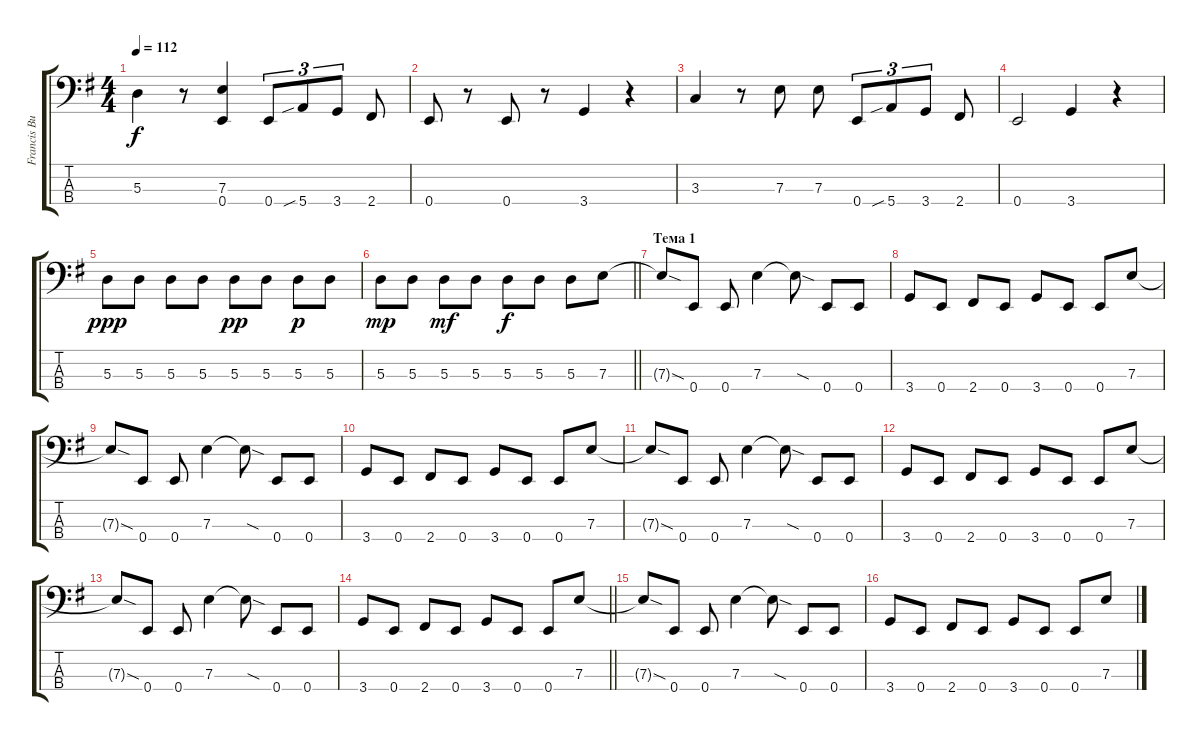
\track ("Francis Buchholz" "Francis Bu") {instrument electricbassfinger}
\staff {score tabs}
\tuning (G2 D2 A1 E1) {hide}
\ts (4 4)
\tempo 112
\clef f4
\ks eminor
5.3.4{dy f} r.8 (7.3 0.4).4 0.4.8{tu (3 2)} 5.4{sib}.8{tu (3 2)} 3.4.8{tu (3 2)} 2.4.8 |
0.4.8 r.8 0.4.8 r.8 3.4.4 r.4 |
3.3.4 r.8 7.3.8 7.3.8 0.4.8{tu (3 2)} 5.4{sib}.8{tu (3 2)} 3.4.8{tu (3 2)} 2.4.8 |
0.4.2 3.4.4 r.4 |
5.3.8{dy ppp} 5.3.8 5.3.8 5.3.8 5.3.8{dy pp} 5.3.8 5.3.8{dy p} 5.3.8 |
\barLineRight lightlight
5.3.8{dy mp} 5.3.8 5.3.8{dy mf} 5.3.8 5.3.8{dy f} 5.3.8 5.3.8 7.3.8 |
\section ("" "Тема 1")
7.3{sod t}.8 0.4.8 0.4.8 7.3.4 7.3{sod t}.8 0.4.8 0.4.8 |
3.4.8 0.4.8 2.4.8 0.4.8 3.4.8 0.4.8 0.4.8 7.3.8 |
7.3{sod t}.8 0.4.8 0.4.8 7.3.4 7.3{sod t}.8 0.4.8 0.4.8 |
3.4.8 0.4.8 2.4.8 0.4.8 3.4.8 0.4.8 0.4.8 7.3.8 |
7.3{sod t}.8 0.4.8 0.4.8 7.3.4 7.3{sod t}.8 0.4.8 0.4.8 |
3.4.8 0.4.8 2.4.8 0.4.8 3.4.8 0.4.8 0.4.8 7.3.8 |
7.3{sod t}.8 0.4.8 0.4.8 7.3.4 7.3{sod t}.8 0.4.8 0.4.8 |
\barLineRight lightlight
3.4.8 0.4.8 2.4.8 0.4.8 3.4.8 0.4.8 0.4.8 7.3.8 |
7.3{sod t}.8 0.4.8 0.4.8 7.3.4 7.3{sod t}.8 0.4.8 0.4.8 |
3.4.8 0.4.8 2.4.8 0.4.8 3.4.8 0.4.8 0.4.8 7.3.8
